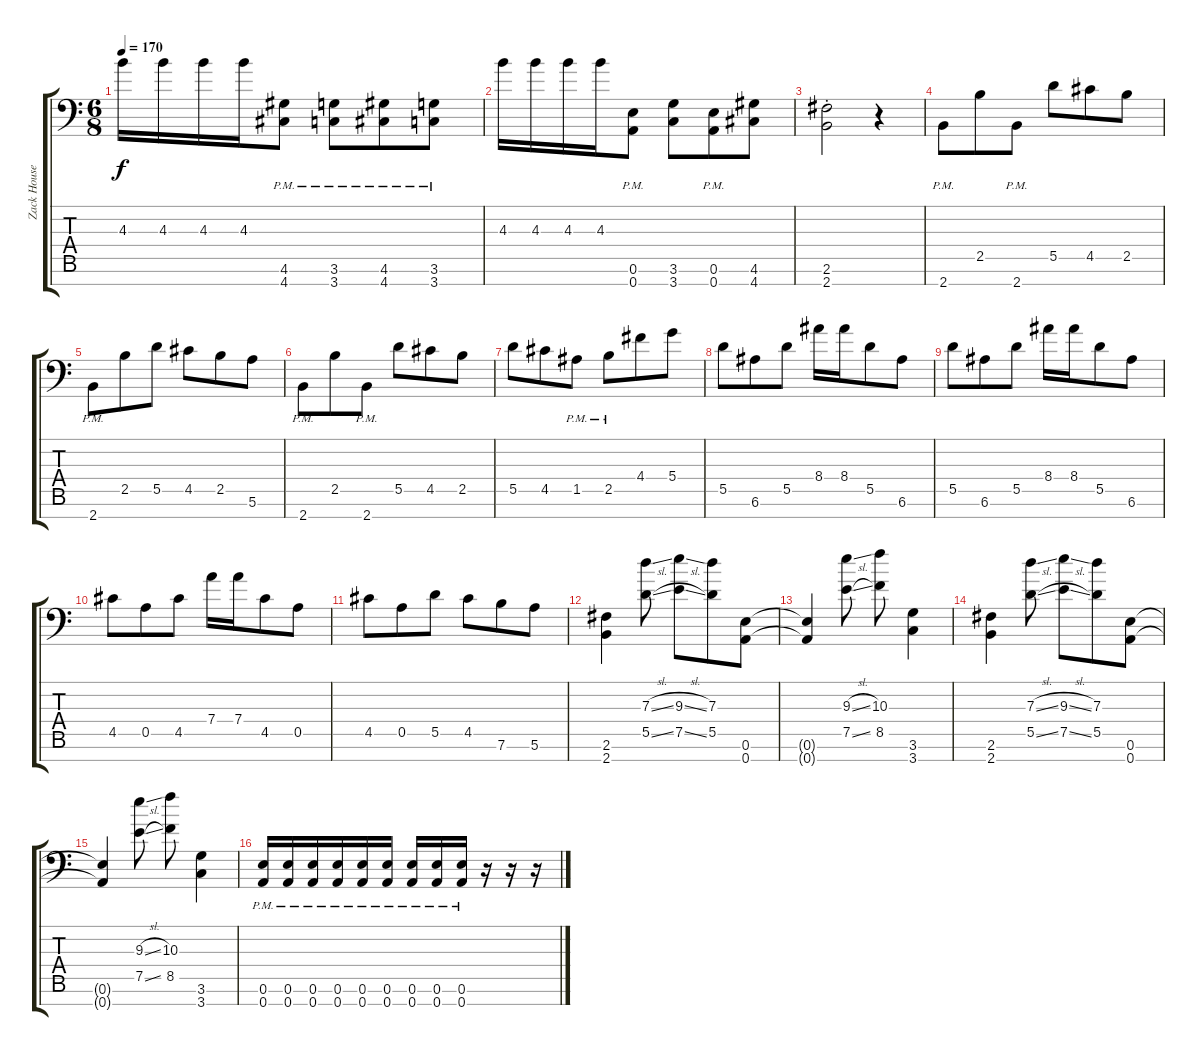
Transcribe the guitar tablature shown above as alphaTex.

\track ("Zack Householder" "Zack House") {instrument distortionguitar}
\staff {score tabs}
\tuning (E4 B3 G3 D3 A2 E2 A1) {hide}
\ts (6 8)
\tempo 170
\clef f4
\ks c
4.3.16{dy f} 4.3.16 4.3.16 4.3.16 (4.6{pm} 4.7{pm}).8 (3.6{pm} 3.7{pm}).8 (4.6{pm} 4.7{pm}).8 (3.6{pm} 3.7{pm}).8 |
4.3.16 4.3.16 4.3.16 4.3.16 (0.6{pm} 0.7{pm}).8 (3.6 3.7).8 (0.6{pm} 0.7{pm}).8 (4.6 4.7).8 |
(2.6{st} 2.7{st}).2 r.4 |
2.7{pm}.8 2.5.8 2.7{pm}.8 5.5.8 4.5.8 2.5.8 |
2.7{pm}.8 2.5.8 5.5.8 4.5.8 2.5.8 5.6.8 |
2.7{pm}.8 2.5.8 2.7{pm}.8 5.5.8 4.5.8 2.5.8 |
5.5.8 4.5.8 1.5{pm}.8 2.5{pm}.8 4.4.8 5.4.8 |
5.5.8 6.6.8 5.5.8 8.4.16 8.4.16 5.5.8 6.6.8 |
5.5.8 6.6.8 5.5.8 8.4.16 8.4.16 5.5.8 6.6.8 |
4.5.8 0.5.8 4.5.8 7.4.16 7.4.16 4.5.8 0.5.8 |
4.5.8 0.5.8 5.5.8 4.5.8 7.6.8 5.6.8 |
(2.6 2.7).4 (7.3{sl} 5.5{sl}).8 (9.3{sl} 7.5{sl}).8 (7.3 5.5).8 (0.6 0.7).8 |
(0.6{t} 0.7{t}).4 (9.3{sl} 7.5{sl}).8 (10.3 8.5).8 (3.6 3.7).4 |
(2.6 2.7).4 (7.3{sl} 5.5{sl}).8 (9.3{sl} 7.5{sl}).8 (7.3 5.5).8 (0.6 0.7).8 |
(0.6{t} 0.7{t}).4 (9.3{sl} 7.5{sl}).8 (10.3 8.5).8 (3.6 3.7).4 |
(0.6{pm} 0.7{pm}).16 (0.6{pm} 0.7{pm}).16 (0.6{pm} 0.7{pm}).16 (0.6{pm} 0.7{pm}).16 (0.6{pm} 0.7{pm}).16 (0.6{pm} 0.7{pm}).16 (0.6{pm} 0.7{pm}).16 (0.6{pm} 0.7{pm}).16 (0.6{pm} 0.7{pm}).16 r.16 r.16 r.16
